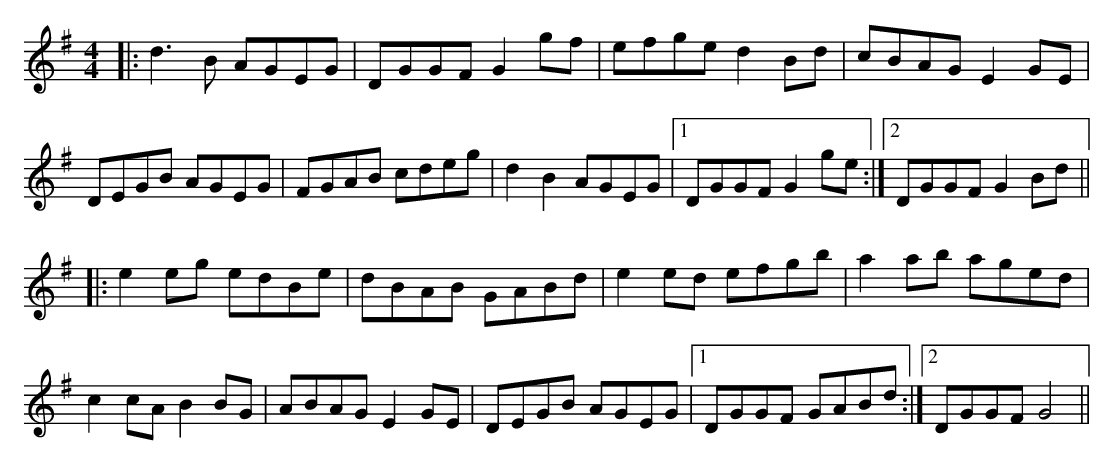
X:1
M:4/4
K:G
|:d3B AGEG | DGGF G2gf | efge d2Bd | cBAG E2GE |
DEGB AGEG | FGAB cdeg | d2B2 AGEG |1 DGGF G2ge :|2 DGGF G2Bd||
|:e2eg edBe | dBAB GABd | e2ed efgb | a2ab aged |
c2cA B2BG | ABAG E2GE | DEGB AGEG |1 DGGF GABd:|2 DGGF G4||
